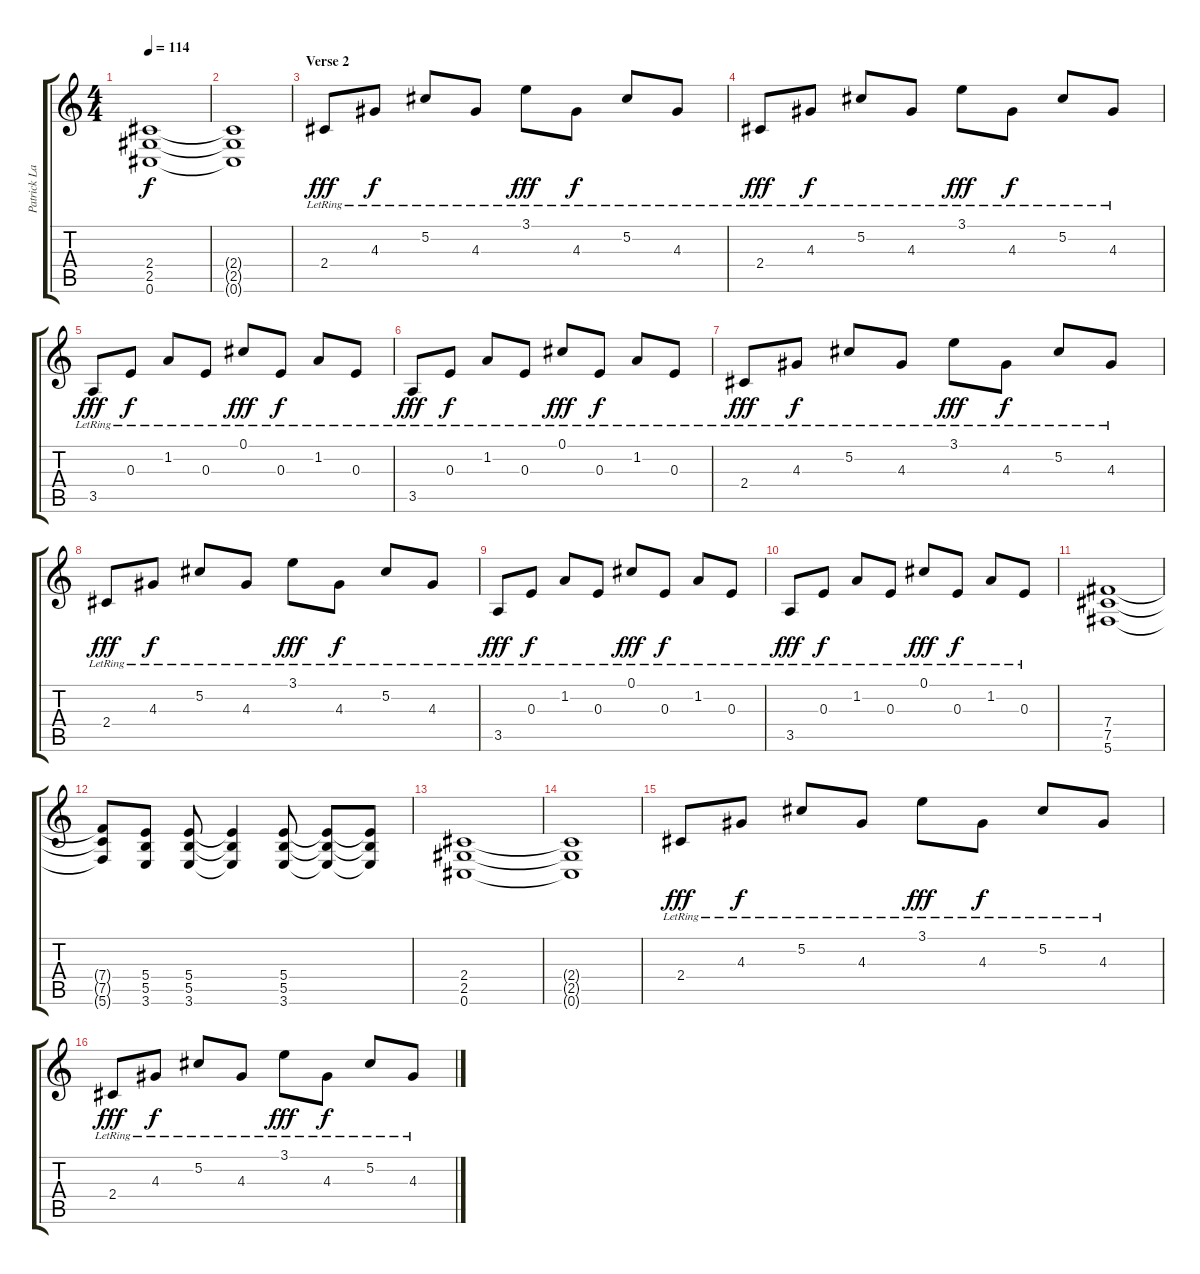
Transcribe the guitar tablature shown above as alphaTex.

\track ("Patrick Lachman" "Patrick La") {instrument distortionguitar}
\staff {score tabs}
\tuning (Db4 Ab3 E3 B2 Gb2 Db2) {hide}
\ts (4 4)
\tempo 114
\clef g2
\ks c
(2.4 2.5 0.6).1{dy f} |
(2.4{t} 2.5{t} 0.6{t}).1 |
\section ("" "Verse 2")
2.4{lr}.8{dy fff instrument electricguitarjazz} 4.3{lr}.8{dy f} 5.2{lr}.8 4.3{lr}.8 3.1{lr}.8{dy fff} 4.3{lr}.8{dy f} 5.2{lr}.8 4.3{lr}.8 |
2.4{lr}.8{dy fff} 4.3{lr}.8{dy f} 5.2{lr}.8 4.3{lr}.8 3.1{lr}.8{dy fff} 4.3{lr}.8{dy f} 5.2{lr}.8 4.3{lr}.8 |
3.5{lr}.8{dy fff} 0.3{lr}.8{dy f} 1.2{lr}.8 0.3{lr}.8 0.1{lr}.8{dy fff} 0.3{lr}.8{dy f} 1.2{lr}.8 0.3{lr}.8 |
3.5{lr}.8{dy fff} 0.3{lr}.8{dy f} 1.2{lr}.8 0.3{lr}.8 0.1{lr}.8{dy fff} 0.3{lr}.8{dy f} 1.2{lr}.8 0.3{lr}.8 |
2.4{lr}.8{dy fff} 4.3{lr}.8{dy f} 5.2{lr}.8 4.3{lr}.8 3.1{lr}.8{dy fff} 4.3{lr}.8{dy f} 5.2{lr}.8 4.3{lr}.8 |
2.4{lr}.8{dy fff} 4.3{lr}.8{dy f} 5.2{lr}.8 4.3{lr}.8 3.1{lr}.8{dy fff} 4.3{lr}.8{dy f} 5.2{lr}.8 4.3{lr}.8 |
3.5{lr}.8{dy fff} 0.3{lr}.8{dy f} 1.2{lr}.8 0.3{lr}.8 0.1{lr}.8{dy fff} 0.3{lr}.8{dy f} 1.2{lr}.8 0.3{lr}.8 |
3.5{lr}.8{dy fff} 0.3{lr}.8{dy f} 1.2{lr}.8 0.3{lr}.8 0.1{lr}.8{dy fff} 0.3{lr}.8{dy f} 1.2{lr}.8 0.3{lr}.8 |
(7.4 7.5 5.6).1{instrument distortionguitar} |
(7.4{t} 7.5{t} 5.6{t}).8 (5.4 5.5 3.6).8 (5.4 5.5 3.6).8 (5.4{t} 5.5{t} 3.6{t}).4 (5.4 5.5 3.6).8 (5.4{t} 5.5{t} 3.6{t}).8 (5.4{t} 5.5{t} 3.6{t}).8 |
(2.4 2.5 0.6).1 |
(2.4{t} 2.5{t} 0.6{t}).1 |
2.4{lr}.8{dy fff instrument electricguitarjazz} 4.3{lr}.8{dy f} 5.2{lr}.8 4.3{lr}.8 3.1{lr}.8{dy fff} 4.3{lr}.8{dy f} 5.2{lr}.8 4.3{lr}.8 |
2.4{lr}.8{dy fff} 4.3{lr}.8{dy f} 5.2{lr}.8 4.3{lr}.8 3.1{lr}.8{dy fff} 4.3{lr}.8{dy f} 5.2{lr}.8 4.3{lr}.8
